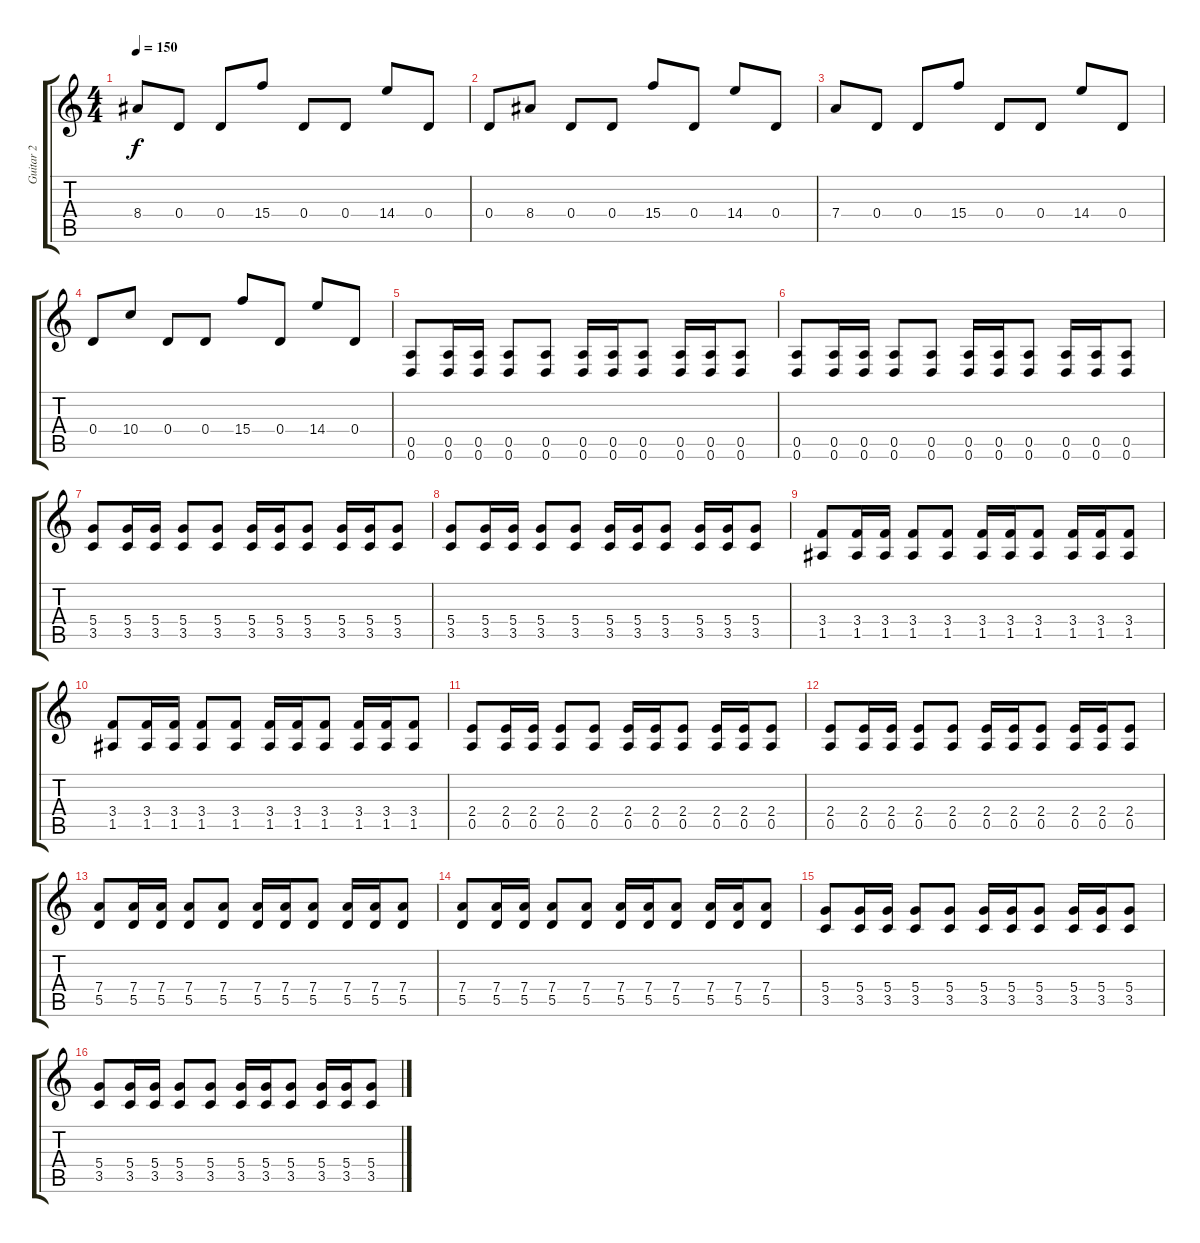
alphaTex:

\track ("Guitar 2" "Guitar 2") {instrument distortionguitar}
\staff {score tabs}
\tuning (E4 B3 G3 D3 A2 D2) {hide}
\ts (4 4)
\tempo 150
\clef g2
\ks c
8.4.8{dy f} 0.4.8 0.4.8 15.4.8 0.4.8 0.4.8 14.4.8 0.4.8 |
0.4.8 8.4.8 0.4.8 0.4.8 15.4.8 0.4.8 14.4.8 0.4.8 |
7.4.8 0.4.8 0.4.8 15.4.8 0.4.8 0.4.8 14.4.8 0.4.8 |
0.4.8 10.4.8 0.4.8 0.4.8 15.4.8 0.4.8 14.4.8 0.4.8 |
(0.5 0.6).8 (0.5 0.6).16 (0.5 0.6).16 (0.5 0.6).8 (0.5 0.6).8 (0.5 0.6).16 (0.5 0.6).16 (0.5 0.6).8 (0.5 0.6).16 (0.5 0.6).16 (0.5 0.6).8 |
(0.5 0.6).8 (0.5 0.6).16 (0.5 0.6).16 (0.5 0.6).8 (0.5 0.6).8 (0.5 0.6).16 (0.5 0.6).16 (0.5 0.6).8 (0.5 0.6).16 (0.5 0.6).16 (0.5 0.6).8 |
(5.4 3.5).8 (5.4 3.5).16 (5.4 3.5).16 (5.4 3.5).8 (5.4 3.5).8 (5.4 3.5).16 (5.4 3.5).16 (5.4 3.5).8 (5.4 3.5).16 (5.4 3.5).16 (5.4 3.5).8 |
(5.4 3.5).8 (5.4 3.5).16 (5.4 3.5).16 (5.4 3.5).8 (5.4 3.5).8 (5.4 3.5).16 (5.4 3.5).16 (5.4 3.5).8 (5.4 3.5).16 (5.4 3.5).16 (5.4 3.5).8 |
(3.4 1.5).8 (3.4 1.5).16 (3.4 1.5).16 (3.4 1.5).8 (3.4 1.5).8 (3.4 1.5).16 (3.4 1.5).16 (3.4 1.5).8 (3.4 1.5).16 (3.4 1.5).16 (3.4 1.5).8 |
(3.4 1.5).8 (3.4 1.5).16 (3.4 1.5).16 (3.4 1.5).8 (3.4 1.5).8 (3.4 1.5).16 (3.4 1.5).16 (3.4 1.5).8 (3.4 1.5).16 (3.4 1.5).16 (3.4 1.5).8 |
(2.4 0.5).8 (2.4 0.5).16 (2.4 0.5).16 (2.4 0.5).8 (2.4 0.5).8 (2.4 0.5).16 (2.4 0.5).16 (2.4 0.5).8 (2.4 0.5).16 (2.4 0.5).16 (2.4 0.5).8 |
(2.4 0.5).8 (2.4 0.5).16 (2.4 0.5).16 (2.4 0.5).8 (2.4 0.5).8 (2.4 0.5).16 (2.4 0.5).16 (2.4 0.5).8 (2.4 0.5).16 (2.4 0.5).16 (2.4 0.5).8 |
(7.4 5.5).8 (7.4 5.5).16 (7.4 5.5).16 (7.4 5.5).8 (7.4 5.5).8 (7.4 5.5).16 (7.4 5.5).16 (7.4 5.5).8 (7.4 5.5).16 (7.4 5.5).16 (7.4 5.5).8 |
(7.4 5.5).8 (7.4 5.5).16 (7.4 5.5).16 (7.4 5.5).8 (7.4 5.5).8 (7.4 5.5).16 (7.4 5.5).16 (7.4 5.5).8 (7.4 5.5).16 (7.4 5.5).16 (7.4 5.5).8 |
(5.4 3.5).8 (5.4 3.5).16 (5.4 3.5).16 (5.4 3.5).8 (5.4 3.5).8 (5.4 3.5).16 (5.4 3.5).16 (5.4 3.5).8 (5.4 3.5).16 (5.4 3.5).16 (5.4 3.5).8 |
(5.4 3.5).8 (5.4 3.5).16 (5.4 3.5).16 (5.4 3.5).8 (5.4 3.5).8 (5.4 3.5).16 (5.4 3.5).16 (5.4 3.5).8 (5.4 3.5).16 (5.4 3.5).16 (5.4 3.5).8
